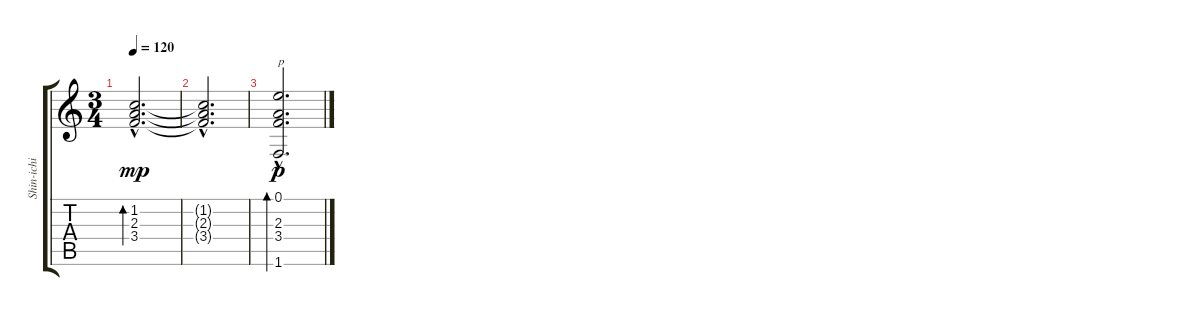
\track ("Shin-ichi Fukuda" "Shin-ichi ") {instrument acousticguitarnylon}
\staff {score tabs}
\tuning (E4 B3 G3 D3 A2 E2) {hide}
\ts (3 4)
\tempo 120
\clef g2
\ks c
(1.2{hac} 2.3{hac} 3.4{hac}).2{d bd 120 dy mp} |
(1.2{hac t} 2.3{hac t} 3.4{hac t}).2{d} |
(0.1{hac} 2.3{hac} 3.4{hac} 1.6{hac}).2{d bd 120 txt "p" dy p}
